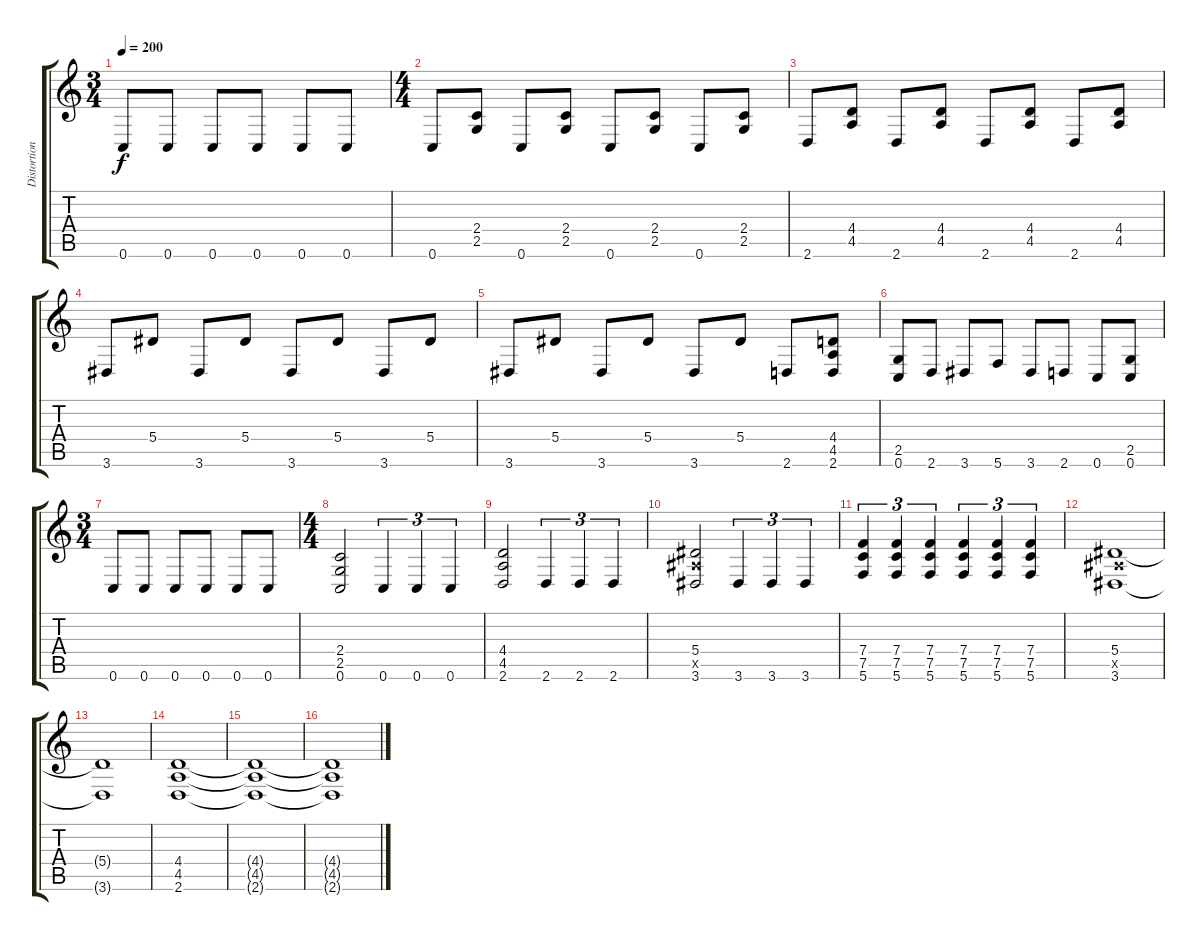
\track ("Distortion Rhytm" "Distortion") {instrument distortionguitar}
\staff {score tabs}
\tuning (C4 G3 Eb3 Bb2 F2 C2) {hide}
\ts (3 4)
\tempo 200
\clef g2
\ks c
0.6.8{dy f} 0.6.8 0.6.8 0.6.8 0.6.8 0.6.8 |
\ts (4 4)
0.6.8 (2.4 2.5).8 0.6.8 (2.4 2.5).8 0.6.8 (2.4 2.5).8 0.6.8 (2.4 2.5).8 |
2.6.8 (4.4 4.5).8 2.6.8 (4.4 4.5).8 2.6.8 (4.4 4.5).8 2.6.8 (4.4 4.5).8 |
3.6.8 5.4.8 3.6.8 5.4.8 3.6.8 5.4.8 3.6.8 5.4.8 |
3.6.8 5.4.8 3.6.8 5.4.8 3.6.8 5.4.8 2.6.8 (4.4 4.5 2.6).8 |
(2.5 0.6).8 2.6.8 3.6.8 5.6.8 3.6.8 2.6.8 0.6.8 (2.5 0.6).8 |
\ts (3 4)
0.6.8 0.6.8 0.6.8 0.6.8 0.6.8 0.6.8 |
\ts (4 4)
(2.4 2.5 0.6).2 0.6.4{tu (3 2)} 0.6.4{tu (3 2)} 0.6.4{tu (3 2)} |
(4.4 4.5 2.6).2 2.6.4{tu (3 2)} 2.6.4{tu (3 2)} 2.6.4{tu (3 2)} |
(5.4 5.5{x} 3.6).2 3.6.4{tu (3 2)} 3.6.4{tu (3 2)} 3.6.4{tu (3 2)} |
(7.4 7.5 5.6).4{tu (3 2)} (7.4 7.5 5.6).4{tu (3 2)} (7.4 7.5 5.6).4{tu (3 2)} (7.4 7.5 5.6).4{tu (3 2)} (7.4 7.5 5.6).4{tu (3 2)} (7.4 7.5 5.6).4{tu (3 2)} |
(5.4 5.5{x} 3.6).1 |
(5.4{t} 3.6{t}).1 |
(4.4 4.5 2.6).1 |
(4.4{t} 4.5{t} 2.6{t}).1 |
(4.4{t} 4.5{t} 2.6{t}).1
